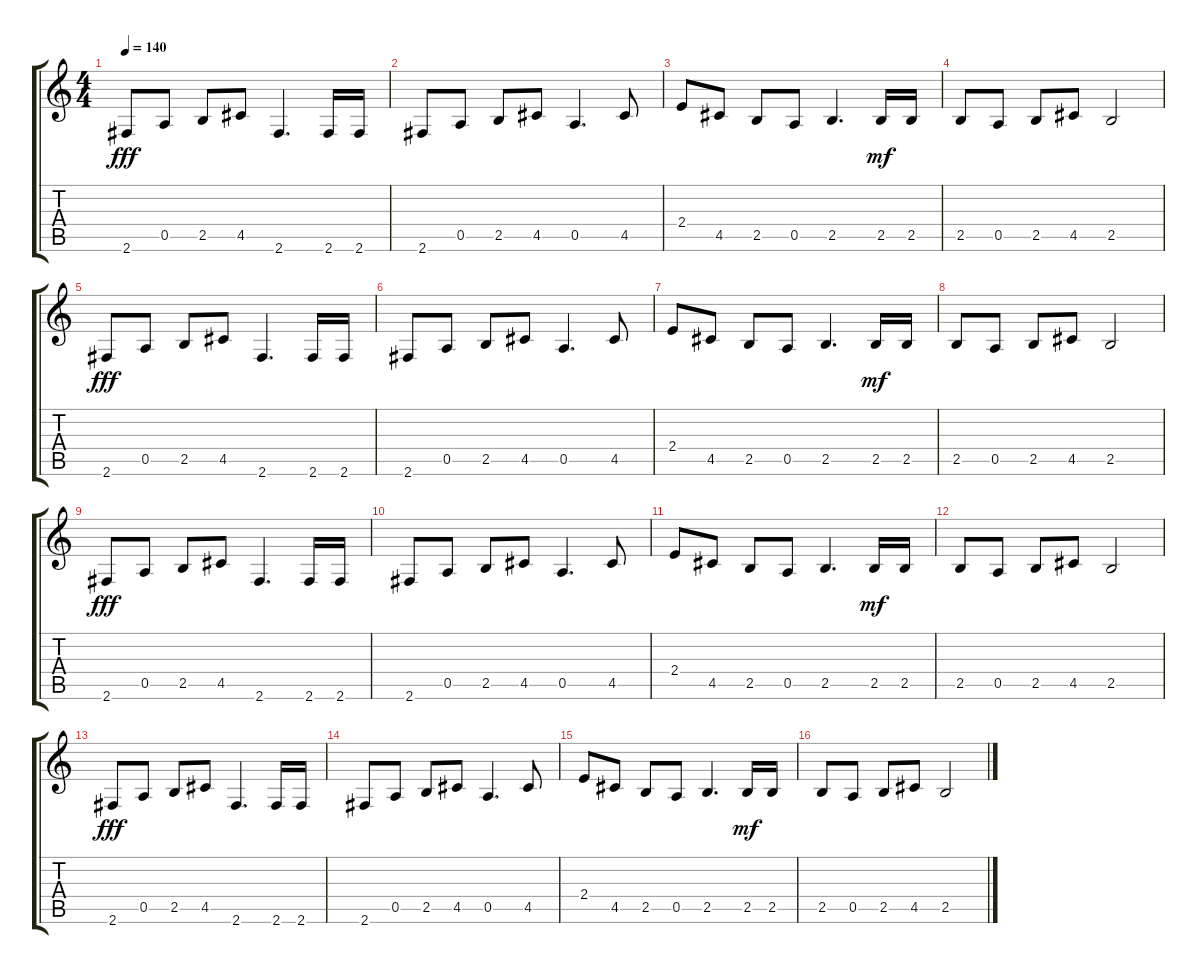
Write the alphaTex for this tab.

\track "" {instrument electricguitarmuted}
\staff {score tabs}
\tuning (E4 B3 G3 D3 A2 E2) {hide}
\ts (4 4)
\tempo 140
\clef g2
\ks c
2.6.8{dy fff} 0.5.8 2.5.8 4.5.8 2.6.4{d} 2.6.16 2.6.16 |
2.6.8 0.5.8 2.5.8 4.5.8 0.5.4{d} 4.5.8 |
2.4.8 4.5.8 2.5.8 0.5.8 2.5.4{d} 2.5.16{dy mf} 2.5.16 |
2.5.8 0.5.8 2.5.8 4.5.8 2.5.2 |
2.6.8{dy fff} 0.5.8 2.5.8 4.5.8 2.6.4{d} 2.6.16 2.6.16 |
2.6.8 0.5.8 2.5.8 4.5.8 0.5.4{d} 4.5.8 |
2.4.8 4.5.8 2.5.8 0.5.8 2.5.4{d} 2.5.16{dy mf} 2.5.16 |
2.5.8 0.5.8 2.5.8 4.5.8 2.5.2 |
2.6.8{dy fff} 0.5.8 2.5.8 4.5.8 2.6.4{d} 2.6.16 2.6.16 |
2.6.8 0.5.8 2.5.8 4.5.8 0.5.4{d} 4.5.8 |
2.4.8 4.5.8 2.5.8 0.5.8 2.5.4{d} 2.5.16{dy mf} 2.5.16 |
2.5.8 0.5.8 2.5.8 4.5.8 2.5.2 |
2.6.8{dy fff} 0.5.8 2.5.8 4.5.8 2.6.4{d} 2.6.16 2.6.16 |
2.6.8 0.5.8 2.5.8 4.5.8 0.5.4{d} 4.5.8 |
2.4.8 4.5.8 2.5.8 0.5.8 2.5.4{d} 2.5.16{dy mf} 2.5.16 |
2.5.8{volume 0} 0.5.8 2.5.8 4.5.8 2.5.2
